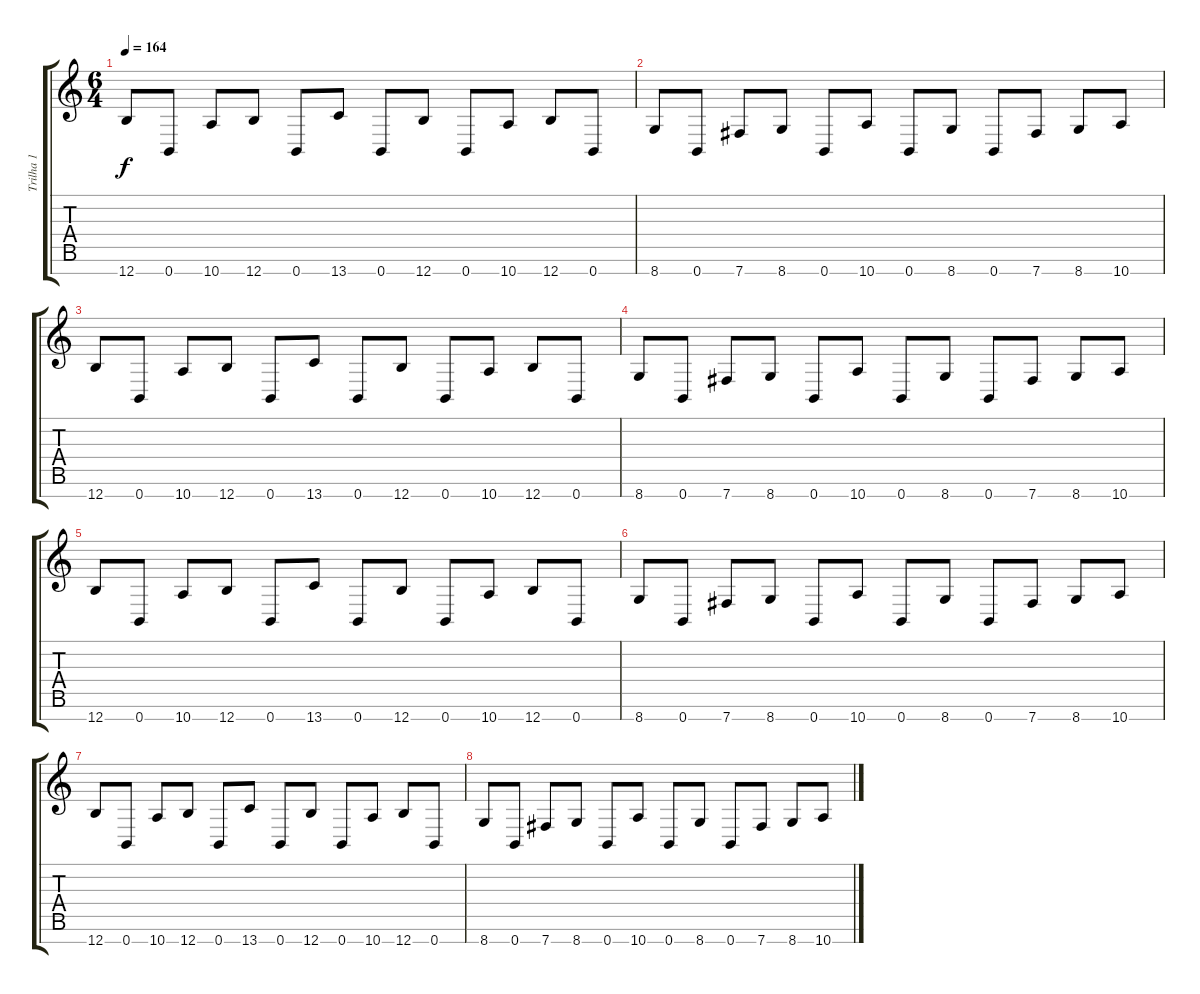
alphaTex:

\track ("Trilha 1" "Trilha 1") {instrument acousticguitarnylon}
\staff {score tabs}
\tuning (E4 B3 G3 D3 A2 E2 B1) {hide}
\ts (6 4)
\tempo 164
\clef g2
\ks c
12.7.8{dy f} 0.7.8 10.7.8 12.7.8 0.7.8 13.7.8 0.7.8 12.7.8 0.7.8 10.7.8 12.7.8 0.7.8 |
8.7.8 0.7.8 7.7.8 8.7.8 0.7.8 10.7.8 0.7.8 8.7.8 0.7.8 7.7.8 8.7.8 10.7.8 |
12.7.8 0.7.8 10.7.8 12.7.8 0.7.8 13.7.8 0.7.8 12.7.8 0.7.8 10.7.8 12.7.8 0.7.8 |
8.7.8 0.7.8 7.7.8 8.7.8 0.7.8 10.7.8 0.7.8 8.7.8 0.7.8 7.7.8 8.7.8 10.7.8 |
12.7.8 0.7.8 10.7.8 12.7.8 0.7.8 13.7.8 0.7.8 12.7.8 0.7.8 10.7.8 12.7.8 0.7.8 |
8.7.8 0.7.8 7.7.8 8.7.8 0.7.8 10.7.8 0.7.8 8.7.8 0.7.8 7.7.8 8.7.8 10.7.8 |
12.7.8 0.7.8 10.7.8 12.7.8 0.7.8 13.7.8 0.7.8 12.7.8 0.7.8 10.7.8 12.7.8 0.7.8 |
8.7.8 0.7.8 7.7.8 8.7.8 0.7.8 10.7.8 0.7.8 8.7.8 0.7.8 7.7.8 8.7.8 10.7.8
